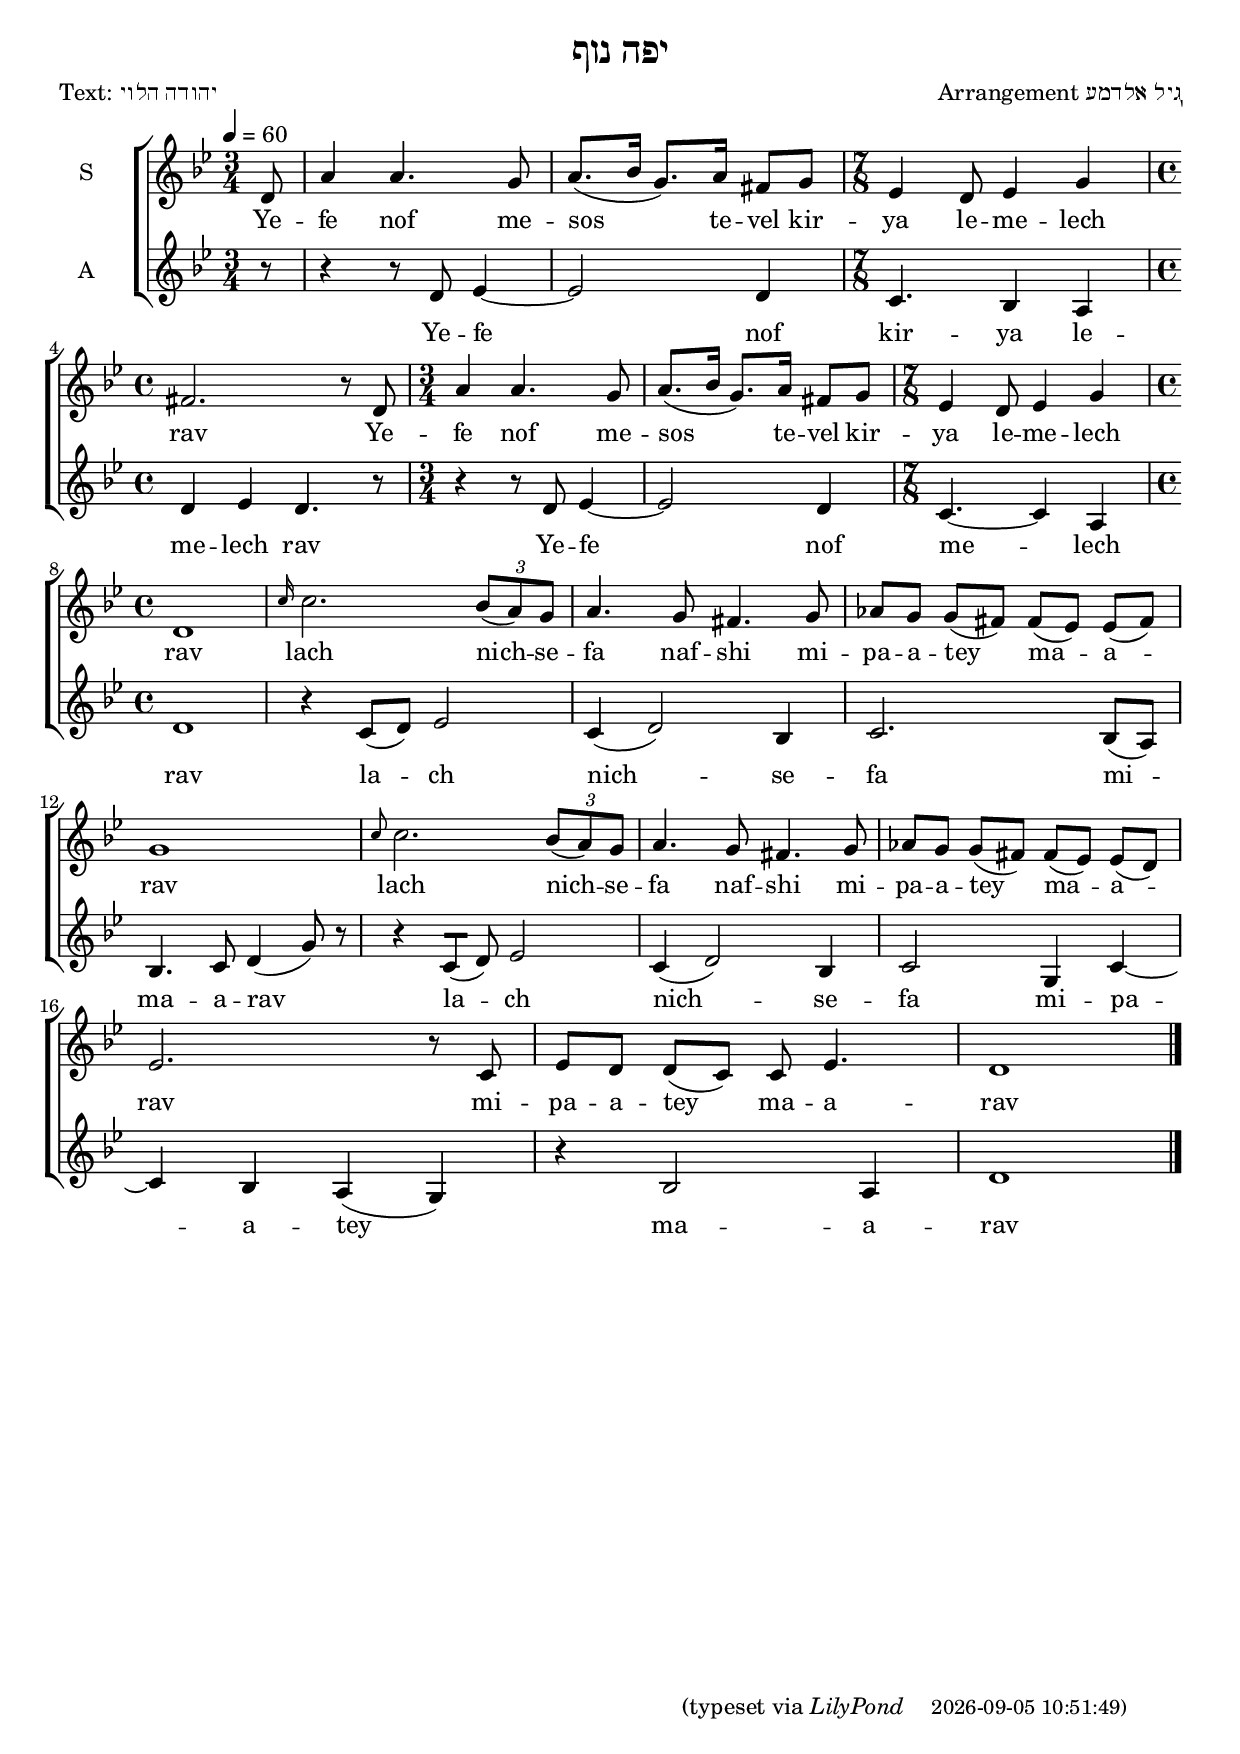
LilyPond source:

\version "2.22.1"
\version "2.22.1"
\include "english.ly"
%% אבג

global = {
  \key g \minor
  \time 3/4
  \tempo 4 = 60
}

#(define draftbreak "")
% #(define draftbreak break)


%%%%%%%%%%%%%%%%%%%%%%%%%%%%%%%%
sopMusic = \relative c' {
  \override DynamicTextSpanner.style = #'none
  % \autoBeamOff
  \dynamicUp 
  % system 1
  \partial 8 d8 |
  a'4 a4. g8 |
  a8.[( bf16] g8.[) a16] fs8[ g] |
  \time 7/8
  ef4 d8 ef4 g |
  % system 2
  \time 4/4
  fs2. r8 d8 |
  \time 3/4
  a'4 a4. g8 |
  a8.[( bf16] g8.[) a16] fs8[ g] |
  \time 7/8
  ef4 d8 ef4 g |
\break
  % system 3
  \time 4/4
  d1 |
  \grace c'16 c2. \tuplet 3/2 { bf8[( a) g]} |
  a4. g8 fs4. g8 | 
  af8[ g] g[( fs]) fs[( ef]) ef[( fs]) |
  % system 4
\break
  g1 |
  \grace c8 c2. \tuplet 3/2 { bf8[( a) g]} |
  a4. g8 fs4. g8 |
  af8[ g] g[( fs]) fs[( ef]) ef[( d]) |
  % system 5
\break
  ef2. r8 c8 |
  ef8[ d] d[( c]) c8 ef4. |
  d1 \bar "|."
}

%%%%%%%%%%%%%%%%%%%%%%%%%%%%%%%%
altMusic = \relative c' {
  \override DynamicTextSpanner.style = #'none
  \autoBeamOff
  \dynamicUp 
  % system 1
  \partial 8 r8 |
  r4 r8 d8 ef4 ~ |
  ef2 d4 |
  \time 7/8
  c4. bf4 a |
  % system 2
  \time 4/4
  d4 ef d4. r8 |
  \time 3/4
  r4 r8 d8 ef4 ~ |
  ef2 d4 |
  \time 7/8
  c4. ~ c4 a |
  % system 3
  \time 4/4
  d1 |
  r4 c8[( d]) ef2 |
  c4( d2) bf4 |
  c2. bf8[( a]) |
  % system 4
  bf4. c8 d4( g8) r8 |
  r4 c,8[( ]d) ef2 |
  c4( d2) bf4 |
  c2 g4 c ~ |
  % system 5
  c4 bf a( g) |
  r4 bf2 a4 |
  d1 \bar "|."
}


soplyricsText = \lyricmode {

יְ -- פֵה נוֹף מְ -- שׂוֹשׂ תֵּ -- בֵל קִרְ -- יָה לְ -- מֶ -- לֶךְ רָב

יְ -- פֵה נוֹף מְ -- שׂוֹשׂ תֵּ -- בֵל קִרְ -- יָה לְ -- מֶ -- לֶךְ רָב

לָךְ נִכְ -- סְ -- פָה נַפְ -- שִׁי מִ -- פַּ -- אֲ -- תֵי מַ -- עְ -- רָב

לָךְ נִכְ -- סְ -- פָה נַפְ -- שִׁי מִ -- פַּ -- אֲ -- תֵי מַ -- עְ -- רָב

מִ -- פַּ -- אֲ -- תֵי מַ -- עְ -- רָב

  % LTR
}

altlyricsText = \lyricmode {


יְ -- פֵה נוֹף קִרְ -- יָה לְ -- מֶ -- לֶךְ רָב

יְ -- פֵה נוֹף  מֶ -- לֶךְ רָב

לָ -- ךְ נִכְ -- סְ -- פָה  מִ --  מַ -- עְ -- רָב


לָ -- ךְ נִכְ -- סְ -- פָה  מִ -- פַּ -- אֲ -- תֵי מַ -- עְ -- רָב

}

soplyricsLatinText = \lyricmode {
  Ye -- fe nof me -- sos te -- vel  kir -- ya le -- me -- lech rav
  Ye -- fe nof me -- sos te -- vel  kir -- ya le -- me -- lech rav

  lach nich -- se -- fa  naf -- shi  mi -- pa -- a -- tey ma -- a -- rav
  lach nich -- se -- fa  naf -- shi  mi -- pa -- a -- tey ma -- a -- rav
  mi -- pa -- a -- tey ma -- a -- rav
}

altlyricsLatinText = \lyricmode {
  Ye -- fe nof kir -- ya le -- me -- lech rav
  Ye -- fe nof me -- lech rav
  la -- ch nich -- se -- fa  mi -- ma -- a -- rav
  la -- ch nich -- se -- fa  mi -- pa -- a -- tey ma -- a -- rav
}



\header {
  title = "יפה נוף"
  poet = "Text: יהודה הלוי"
  composer = "Arrangement גיל אלדמע"
  % Do not display the tagline for this book
  % tagline = ##f
}

\paper{
  #(set-paper-size "a4")

  system-system-spacing.basic-distance = #8

  oddFooterMarkup = \markup {
      \hspace #60
      \on-the-fly #last-page { (typeset via \italic "LilyPond"
      \small \typewriter
      \hspace #2
      \small
      \simple #(strftime "%Y-%m-%d %H:%M:%S)" (localtime (current-time)))
      }
  }
  evenFooterMarkup = \oddFooterMarkup
}

\layout { 
  \context { 
    \Lyrics
    \override  LyricHyphen #'minimum-distance = #0.8 
  } 
}

\score {
  <<
    \new ChoirStaff <<

      \new Staff = "sop" <<
        \new Voice = "sopranos" {
          \set Staff.instrumentName = "S"
          <<
             % \stemUp
               \global \sopMusic
          >>
        }
      >>
      \new Lyrics = "soplyricsLatin"


      \new Staff = "alt" <<
        \new Voice = "altos" {
          \set Staff.instrumentName = "A"
          <<
             % \stemUp
               \global \altMusic
          >>
        }
      >>
      \new Lyrics = "altlyricsLatin"


      
      \context Lyrics = "soplyricsLatin" {
        \lyricsto "sopranos" {
          \soplyricsLatinText
        }
      }
      \context Lyrics = "altlyricsLatin" {
        \lyricsto "altos" {
          \altlyricsLatinText
        }
      }



    >>
  >>

  \header { }

  \layout {
    % $(layout-set-staff-size 17)
    % \override LyricText #'font-size = #1.81
    \context {
      \Staff
    }
  }
}

\score {
  \unfoldRepeats
  <<
    \new ChoirStaff <<

      \new Staff = "sop" <<
	% \set Staff.midiInstrument = #"piccolo"
        \new Voice = "sopranos" {
          \set Staff.instrumentName = "S"
          <<
             % \stemUp
               \global \sopMusic
          >>
        }
      >>

      \new Staff = "alt" <<
	\set Staff.midiInstrument = #"oboe"
        \new Voice = "altos" {
          \set Staff.instrumentName = "A"
          <<
             % \stemUp
               \global \altMusic
          >>
        }
      >>

    >>
  >>

  \header { }

  \midi {
    \context {
      \Score
    }
  }
}

